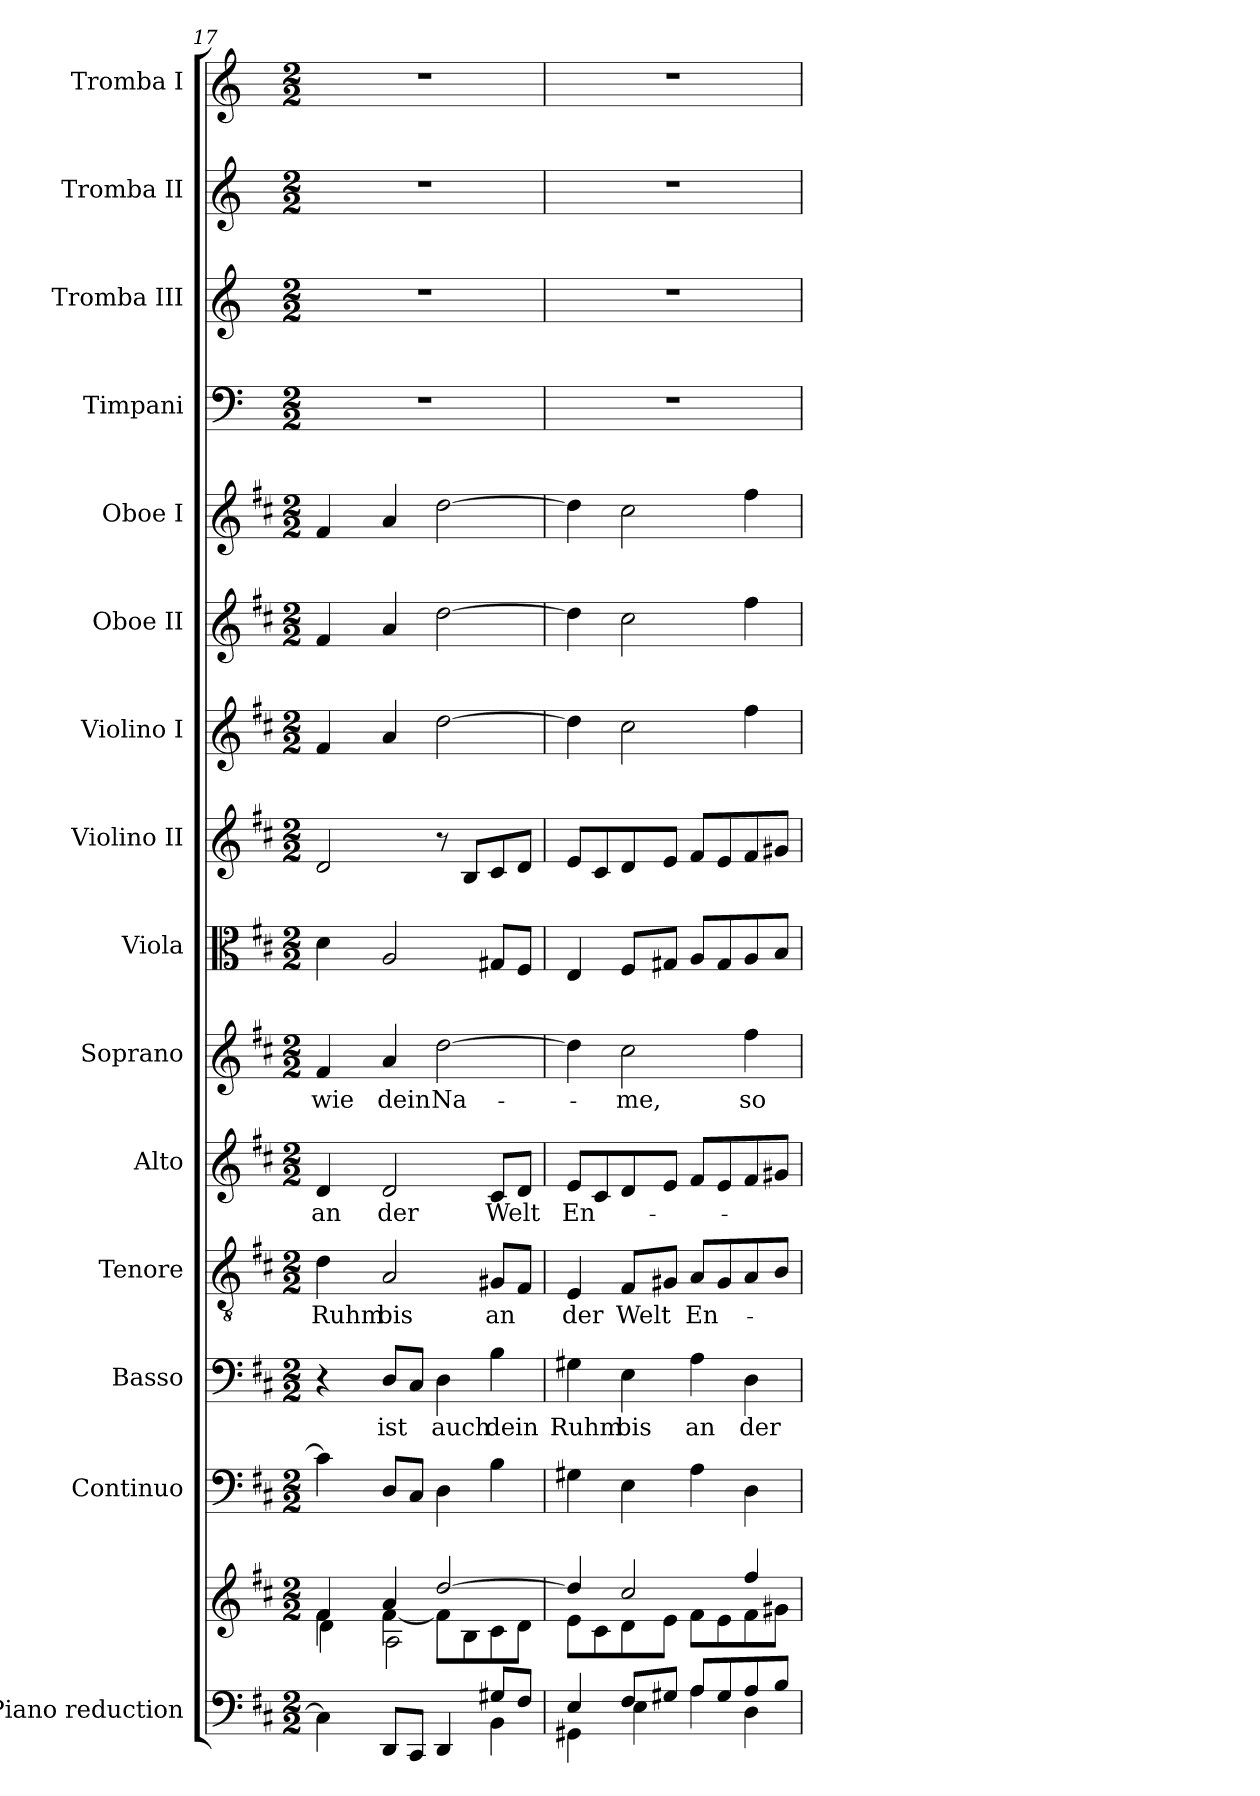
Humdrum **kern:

**kern	**kern	**kern	**kern	**text	**kern	**text	**kern	**text	**kern	**text	**kern	**kern	**kern	**kern	**kern	**kern	**kern	**kern	**kern
*part15	*part15	*part14	*part13	*part13	*part12	*part12	*part11	*part11	*part10	*part10	*part9	*part8	*part7	*part6	*part5	*part4	*part3	*part2	*part1
*staff16	*staff15	*staff14	*staff13	*staff13	*staff12	*staff12	*staff11	*staff11	*staff10	*staff10	*staff9	*staff8	*staff7	*staff6	*staff5	*staff4	*staff3	*staff2	*staff1
*I"Piano reduction	*	*I"Continuo	*I"Basso	*	*I"Tenore	*	*I"Alto	*	*I"Soprano	*	*I"Viola	*I"Violino II	*I"Violino I	*I"Oboe II	*I"Oboe I	*I"Timpani	*I"Tromba III	*I"Tromba II	*I"Tromba I
*I'Pno	*	*	*	*	*	*	*	*	*	*	*I'Vla	*I'Vln	*I'Vln	*I'Ob	*I'Ob	*I'Timp	*	*	*
*clefF4	*clefG2	*clefF4	*clefF4	*	*clefGv2	*	*clefG2	*	*clefG2	*	*clefC3	*clefG2	*clefG2	*clefG2	*clefG2	*clefF4	*clefG2	*clefG2	*clefG2
*	*	*	*	*	*	*	*	*	*	*	*	*	*	*	*	*	*ITrd-1c-2	*ITrd-1c-2	*ITrd-1c-2
*k[f#c#]	*k[f#c#]	*k[f#c#]	*k[f#c#]	*	*k[f#c#]	*	*k[f#c#]	*	*k[f#c#]	*	*k[f#c#]	*k[f#c#]	*k[f#c#]	*k[f#c#]	*k[f#c#]	*k[]	*k[f#c#]	*k[f#c#]	*k[f#c#]
*M2/2	*M2/2	*M2/2	*M2/2	*	*M2/2	*	*M2/2	*	*M2/2	*	*M2/2	*M2/2	*M2/2	*M2/2	*M2/2	*M2/2	*M2/2	*M2/2	*M2/2
=17	=17	=17	=17	=17	=17	=17	=17	=17	=17	=17	=17	=17	=17	=17	=17	=17	=17	=17	=17
*^	*^	*	*	*	*	*	*	*	*	*	*	*	*	*	*	*	*	*	*
*	*	*	*^	*	*	*	*	*	*	*	*	*	*	*	*	*	*	*	*	*	*
!	!	!	!	!	!	!	!	!	!LO:LY:b	!	!LO:LY:b	!	!LO:LY:b	!	!	!	!	!	!	!	!	!
2.ryy	4C#\]	4f#/	4f#\	4d\	4c#\]	4r	.	4d\	Ruhm	4d/	an	4f#/	wie	4d\	2d/	4f#/	4f#/	4f#/	1r	1r	1r	1r
!	!	!	!	!	!	!	!LO:LY:b	!	!LO:LY:b	!	!LO:LY:b	!	!LO:LY:b	!	!	!	!	!	!	!	!	!
.	8DD/L	4a/	[4f#\	2A\	8D/L	8D/L	ist	2A/	bis	2d/	der	4a/	dein	2A/	.	4a/	4a/	4a/	.	.	.	.
.	8CC#/J	.	.	.	8C#/J	8C#/J	.	.	.	.	.	.	.	.	.	.	.	.	.	.	.	.
!	!	!	!	!	!	!	!LO:LY:b	!	!	!	!	!	!LO:LY:b	!	!	!	!	!	!	!	!	!
.	4DD/	[2dd/	8f#\L]	.	4D\	4D\	auch	.	.	.	.	[2dd\	Na-	.	8r	[2dd\	[2dd\	[2dd\	.	.	.	.
.	.	.	8B\	.	.	.	.	.	.	.	.	.	.	.	8B/L	.	.	.	.	.	.	.
!	!	!	!	!	!	!	!LO:LY:b	!	!LO:LY:b	!	!LO:LY:b	!	!	!	!	!	!	!	!	!	!	!
8G#X/L	4BB\	.	8c#\	4ryy	4B\	4B\	dein	8G#X/L	an	8c#/L	Welt	.	.	8G#X/L	8c#/	.	.	.	.	.	.	.
8F#/J	.	.	8d\J	.	.	.	.	8F#/J	.	8d/J	.	.	.	8F#/J	8d/J	.	.	.	.	.	.	.
*	*	*	*v	*v	*	*	*	*	*	*	*	*	*	*	*	*	*	*	*	*	*	*
=18	=18	=18	=18	=18	=18	=18	=18	=18	=18	=18	=18	=18	=18	=18	=18	=18	=18	=18	=18	=18	=18
!	!	!	!	!	!	!LO:LY:b	!	!LO:LY:b	!	!LO:LY:b	!	!	!	!	!	!	!	!	!	!	!
4E/	4GG#X\	4dd/]	8e\L	4G#X\	4G#X\	Ruhm	4E/	der	8e/L	En-	4dd\]	.	4E/	8e/L	4dd\]	4dd\]	4dd\]	1r	1r	1r	1r
.	.	.	8c#\	.	.	.	.	.	8c#/	.	.	.	.	8c#/	.	.	.	.	.	.	.
!	!	!	!	!	!	!LO:LY:b	!	!LO:LY:b	!	!	!	!LO:LY:b	!	!	!	!	!	!	!	!	!
8F#/L	4E\	2cc#/	8d\	4E\	4E\	bis	8F#/L	Welt	8d/	.	2cc#\	-me,	8F#/L	8d/	2cc#\	2cc#\	2cc#\	.	.	.	.
8G#X/J	.	.	8e\J	.	.	.	8G#X/J	.	8e/J	.	.	.	8G#X/J	8e/J	.	.	.	.	.	.	.
!	!	!	!	!	!	!LO:LY:b	!	!LO:LY:b	!	!	!	!	!	!	!	!	!	!	!	!	!
8A/L	4A\	.	8f#\L	4A\	4A\	an	8A/L	En-	8f#/L	.	.	.	8A/L	8f#/L	.	.	.	.	.	.	.
8G#/	.	.	8e\	.	.	.	8G#/	.	8e/	.	.	.	8G#/	8e/	.	.	.	.	.	.	.
!	!	!	!	!	!	!LO:LY:b	!	!	!	!	!	!LO:LY:b	!	!	!	!	!	!	!	!	!
8A/	4D\	4ff#/	8f#\	4D\	4D\	der	8A/	.	8f#/	.	4ff#\	so	8A/	8f#/	4ff#\	4ff#\	4ff#\	.	.	.	.
8B/J	.	.	8g#X\J	.	.	.	8B/J	.	8g#X/J	.	.	.	8B/J	8g#X/J	.	.	.	.	.	.	.
*v	*v	*	*	*	*	*	*	*	*	*	*	*	*	*	*	*	*	*	*	*	*
*	*v	*v	*	*	*	*	*	*	*	*	*	*	*	*	*	*	*	*	*	*
=	=	=	=	=	=	=	=	=	=	=	=	=	=	=	=	=	=	=	=
*-	*-	*-	*-	*-	*-	*-	*-	*-	*-	*-	*-	*-	*-	*-	*-	*-	*-	*-	*-
